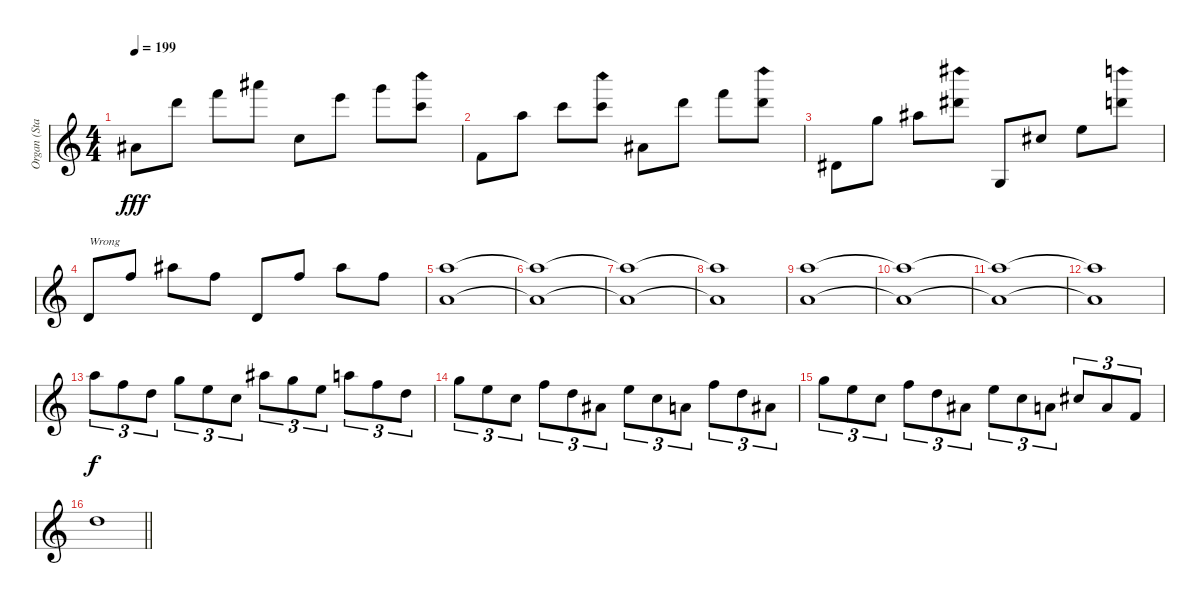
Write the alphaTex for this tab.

\track ("Organ (Staff 1)" "Organ (Sta") {instrument churchorgan}
\staff {score}
\tuning (E4 B3 G3 D3 A2 E2 B1) {hide}
\ts (4 4)
\tempo 199
\clef g2
\ks c
6.1.8{dy fff} 22.1.8 25.1.8 30.1.8 8.1.8 24.1.8 27.1.8 20.1{ah 12}.8 |
1.1.8 17.1.8 20.1.8 20.1{ah 12}.8 6.1.8 22.1.8 25.1.8 22.1{ah 12}.8 |
4.2.8 15.1.8 18.1.8 23.1{ah 12}.8 0.3.8 9.1.8 12.1.8 22.1{ah 12}.8 |
3.2.8{txt "Wrong"} 13.1.8 18.1.8 13.1.8 3.2.8 13.1.8 18.1.8 13.1.8 |
(5.1 22.2).1 |
(5.1{t} 22.2{t}).1 |
(5.1{t} 22.2{t}).1 |
(5.1{t} 22.2{t}).1 |
(5.1 22.2).1 |
(5.1{t} 22.2{t}).1 |
(5.1{t} 22.2{t}).1 |
(5.1{t} 22.2{t}).1 |
17.1.8{tu (3 2) dy f} 13.1.8{tu (3 2)} 15.2.8{tu (3 2)} 15.1.8{tu (3 2)} 12.1.8{tu (3 2)} 13.2.8{tu (3 2)} 18.1.8{tu (3 2)} 15.1.8{tu (3 2)} 17.2.8{tu (3 2)} 17.1.8{tu (3 2)} 13.1.8{tu (3 2)} 15.2.8{tu (3 2)} |
15.1.8{tu (3 2)} 12.1.8{tu (3 2)} 13.2.8{tu (3 2)} 13.1.8{tu (3 2)} 10.1.8{tu (3 2)} 11.2.8{tu (3 2)} 12.1.8{tu (3 2)} 8.1.8{tu (3 2)} 10.2.8{tu (3 2)} 13.1.8{tu (3 2)} 10.1.8{tu (3 2)} 11.2.8{tu (3 2)} |
15.1.8{tu (3 2)} 12.1.8{tu (3 2)} 13.2.8{tu (3 2)} 13.1.8{tu (3 2)} 10.1.8{tu (3 2)} 11.2.8{tu (3 2)} 12.1.8{tu (3 2)} 8.1.8{tu (3 2)} 10.2.8{tu (3 2)} 9.1.8{tu (3 2)} 5.1.8{tu (3 2)} 6.2.8{tu (3 2)} |
\barLineRight lightlight
10.1.1
